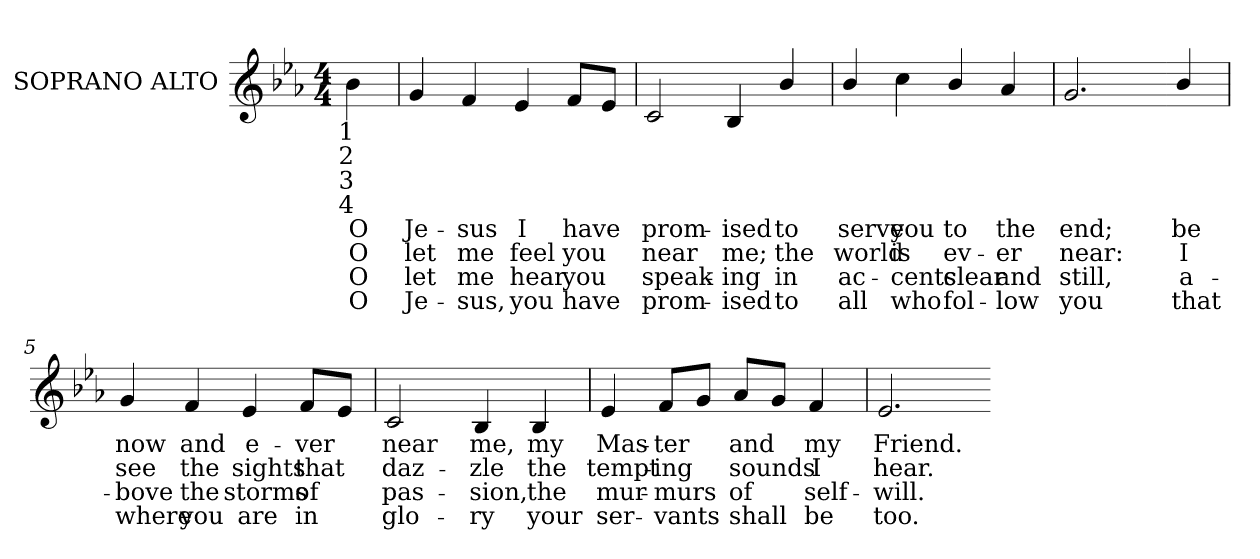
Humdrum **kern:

**kern	**text	**text	**text	**text
*part1	*part1	*part1	*part1	*part1
*staff1	*staff1	*staff1	*staff1	*staff1
*I"SOPRANO ALTO	*	*	*	*
*I'S. A.	*	*	*	*
!!LO:PB:g=z
*clefG2	*	*	*	*
*k[b-e-a-]	*	*	*	*
*E-:	*	*	*	*
*M4/4	*	*	*	*
=	=	=	=	=
!LO:TX:b:cj:t=1	!	!	!	!
!LO:TX:b:cj:t=2	!	!	!	!
!LO:TX:b:cj:t=3	!	!	!	!
!LO:TX:b:cj:t=4	!	!	!	!
!	!LO:LY:b:color=#000000	!LO:LY:b:color=#000000	!LO:LY:b:color=#000000	!LO:LY:b:color=#000000
4b-i\	O	O	O	O
=	=	=	=	=
!	!LO:LY:b:color=#000000	!LO:LY:b:color=#000000	!LO:LY:b:color=#000000	!LO:LY:b:color=#000000
4gi/	Je-	let	let	Je-
!	!LO:LY:b:color=#000000	!LO:LY:b:color=#000000	!LO:LY:b:color=#000000	!LO:LY:b:color=#000000
4fi/	-sus	me	me	-sus,
!	!LO:LY:b:color=#000000	!LO:LY:b:color=#000000	!LO:LY:b:color=#000000	!LO:LY:b:color=#000000
4e-i/	I	feel	hear	you
!	!LO:LY:b:color=#000000	!LO:LY:b:color=#000000	!LO:LY:b:color=#000000	!LO:LY:b:color=#000000
8fi/L	have	you	you	have
8e-i/J	.	.	.	.
=1	=1	=1	=1	=1
!	!LO:LY:b:color=#000000	!LO:LY:b:color=#000000	!LO:LY:b:color=#000000	!LO:LY:b:color=#000000
2ci/	prom-	near	speak-	prom-
!	!LO:LY:b:color=#000000	!LO:LY:b:color=#000000	!LO:LY:b:color=#000000	!LO:LY:b:color=#000000
4B-i/	-ised	me;	-ing	-ised
!	!LO:LY:b:color=#000000	!LO:LY:b:color=#000000	!LO:LY:b:color=#000000	!LO:LY:b:color=#000000
4b-i/	to	the	in	to
=2	=2	=2	=2	=2
!	!LO:LY:b:color=#000000	!LO:LY:b:color=#000000	!LO:LY:b:color=#000000	!LO:LY:b:color=#000000
4b-i/	serve	world	ac-	all
!	!LO:LY:b:color=#000000	!LO:LY:b:color=#000000	!LO:LY:b:color=#000000	!LO:LY:b:color=#000000
4cci\	you	is	-cents	who
!	!LO:LY:b:color=#000000	!LO:LY:b:color=#000000	!LO:LY:b:color=#000000	!LO:LY:b:color=#000000
4b-i/	to	ev-	clear	fol-
!	!LO:LY:b:color=#000000	!LO:LY:b:color=#000000	!LO:LY:b:color=#000000	!LO:LY:b:color=#000000
4a-i/	the	-er	and	-low
=3	=3	=3	=3	=3
!	!LO:LY:b:color=#000000	!LO:LY:b:color=#000000	!LO:LY:b:color=#000000	!LO:LY:b:color=#000000
2.gi/	end;	near:	still,	you
!!LO:LB:g=z
=4-	=4-	=4-	=4-	=4-
!	!LO:LY:b:color=#000000	!LO:LY:b:color=#000000	!LO:LY:b:color=#000000	!LO:LY:b:color=#000000
4b-i/	be	I	a-	that
=5	=5	=5	=5	=5
!	!LO:LY:b:color=#000000	!LO:LY:b:color=#000000	!LO:LY:b:color=#000000	!LO:LY:b:color=#000000
4gi/	now	see	-bove	where
!	!LO:LY:b:color=#000000	!LO:LY:b:color=#000000	!LO:LY:b:color=#000000	!LO:LY:b:color=#000000
4fi/	and	the	the	you
!	!LO:LY:b:color=#000000	!LO:LY:b:color=#000000	!LO:LY:b:color=#000000	!LO:LY:b:color=#000000
4e-i/	e-	sights	storms	are
!	!LO:LY:b:color=#000000	!LO:LY:b:color=#000000	!LO:LY:b:color=#000000	!LO:LY:b:color=#000000
8fi/L	-ver	that	of	in
8e-i/J	.	.	.	.
=6	=6	=6	=6	=6
!	!LO:LY:b:color=#000000	!LO:LY:b:color=#000000	!LO:LY:b:color=#000000	!LO:LY:b:color=#000000
2ci/	near	daz-	pas-	glo-
!	!LO:LY:b:color=#000000	!LO:LY:b:color=#000000	!LO:LY:b:color=#000000	!LO:LY:b:color=#000000
4B-i/	me,	-zle	-sion,	-ry
!	!LO:LY:b:color=#000000	!LO:LY:b:color=#000000	!LO:LY:b:color=#000000	!LO:LY:b:color=#000000
4B-i/	my	the	the	your
=7	=7	=7	=7	=7
!	!LO:LY:b:color=#000000	!LO:LY:b:color=#000000	!LO:LY:b:color=#000000	!LO:LY:b:color=#000000
4e-i/	Mas-	tempt-	mur-	ser-
!	!LO:LY:b:color=#000000	!LO:LY:b:color=#000000	!LO:LY:b:color=#000000	!LO:LY:b:color=#000000
8fi/L	-ter	-ing	-murs	-vants
8gi/J	.	.	.	.
!	!LO:LY:b:color=#000000	!LO:LY:b:color=#000000	!LO:LY:b:color=#000000	!LO:LY:b:color=#000000
8a-i/L	and	sounds	of	shall
8gi/J	.	.	.	.
!	!LO:LY:b:color=#000000	!LO:LY:b:color=#000000	!LO:LY:b:color=#000000	!LO:LY:b:color=#000000
4fi/	my	I	self-	be
=8	=8	=8	=8	=8
!	!LO:LY:b:color=#000000	!LO:LY:b:color=#000000	!LO:LY:b:color=#000000	!LO:LY:b:color=#000000
2.e-i/	Friend.	hear.	-will.	too.
=-	=-	=-	=-	=-
*-	*-	*-	*-	*-
